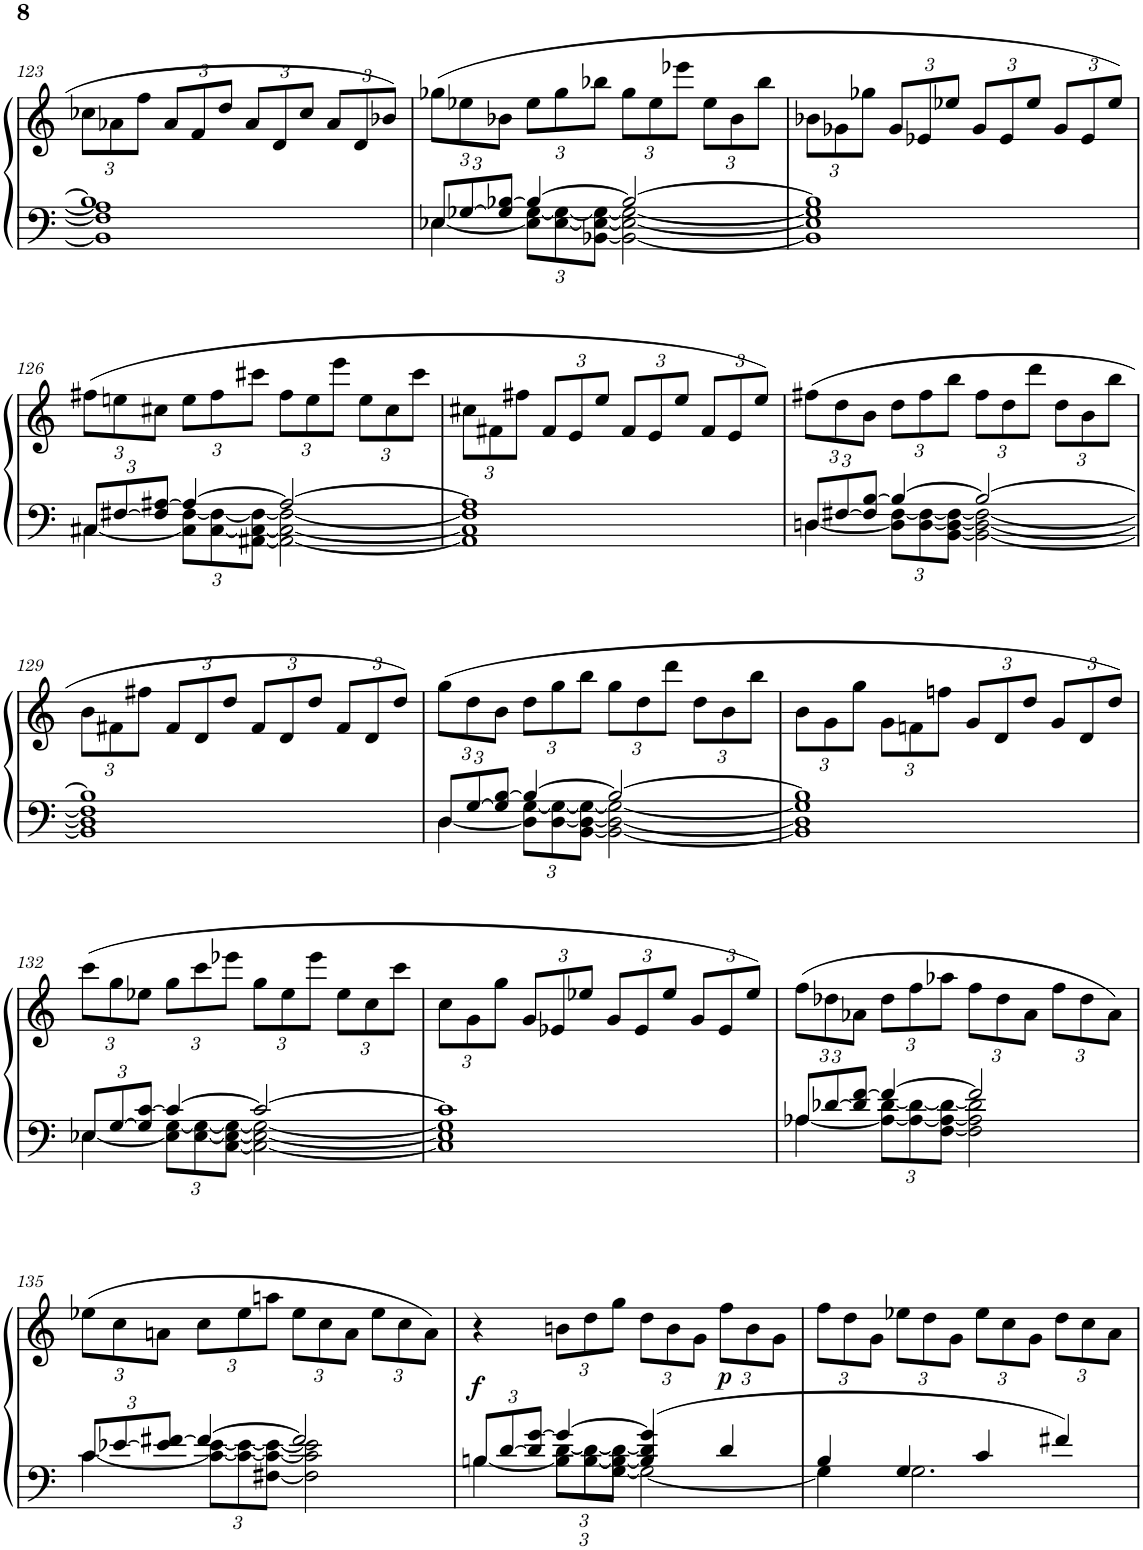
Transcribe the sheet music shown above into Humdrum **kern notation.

**kern	**kern	**dynam
*part1	*part1	*part1
*staff2	*staff1	*staff1/2
*I"Piano	*	*
*I'Pno	*	*
!!LO:PB:g=z
*clefF4	*clefG2	*
*k[]	*k[]	*
*M4/4	*M4/4	*
=123	=123	=123
*^	*	*
*	*	*Xbrackettup	*
1B-]	1BB-] 1F] 1A-]	12cc-X\L	.
.	.	12a-X\	.
.	.	12ff\J	.
.	.	12a-/L	.
.	.	12f/	.
.	.	12dd/J	.
.	.	12a-/L	.
.	.	12d/	.
.	.	12cc-/J	.
.	.	12a-/L	.
.	.	12d/	.
.	.	12b-X/J	.
=124	=124	=124	=124
*Xbrackettup	*	*	*
12E-X/L	[4E-\	(12gg-X\L	.
[12G-X/	.	12ee-X\	.
12G-/] [12B-X/J	.	12b-X\J	.
4B-/_	12E-\] [12G-\L	12ee-\L	.
.	[12E-\ 12G-\_	12gg-\	.
.	[12BB-X\ 12E-\_ 12G-\_J	12bb-X\J	.
2B-/_	2BB-\_ 2E-\_ 2G-\_	12gg-\L	.
.	.	12ee-\	.
.	.	12eee-X\J	.
.	.	12ee-\L	.
.	.	12b-\	.
.	.	12bb-\J	.
=125	=125	=125	=125
1B-]	1BB-] 1E-] 1G-]	12b-X\L	.
.	.	12g-X\	.
.	.	12gg-X\J	.
.	.	12g-/L	.
.	.	12e-X/	.
.	.	12ee-X/J	.
.	.	12g-/L	.
.	.	12e-/	.
.	.	12ee-/J	.
.	.	12g-/L	.
.	.	12e-/	.
.	.	12ee-/J)	.
!!LO:LB:g=z
=126	=126	=126	=126
12C#X/L	[4C#\	(12ff#X\L	.
[12F#X/	.	12een\	.
12F#/] [12A#X/J	.	12cc#X\J	.
4A#/_	12C#\] [12F#\L	12ee\L	.
.	[12C#\ 12F#\_	12ff#\	.
.	[12AA#X\ 12C#\_ 12F#\_J	12ccc#X\J	.
2A#/_	2AA#\_ 2C#\_ 2F#\_	12ff#\L	.
.	.	12ee\	.
.	.	12eee\J	.
.	.	12ee\L	.
.	.	12cc#\	.
.	.	12ccc#\J	.
=127	=127	=127	=127
1A#]	1AA#] 1C#] 1F#]	12cc#X\L	.
.	.	12f#X\	.
.	.	12ff#X\J	.
.	.	12f#/L	.
.	.	12e/	.
.	.	12ee/J	.
.	.	12f#/L	.
.	.	12e/	.
.	.	12ee/J	.
.	.	12f#/L	.
.	.	12e/	.
.	.	12ee/J)	.
=128	=128	=128	=128
12D/L	[4Dn\	(12ff#X\L	.
[12F#X/	.	12dd\	.
12F#/] [12B/J	.	12b\J	.
4B/_	12D\] [12F#\L	12dd\L	.
.	[12D\ 12F#\_	12ff#\	.
.	[12BB\ 12D\_ 12F#\_J	12bb\J	.
2B/_	2BB\_ 2D\_ 2F#\_	12ff#\L	.
.	.	12dd\	.
.	.	12ddd\J	.
.	.	12dd\L	.
.	.	12b\	.
.	.	12bb\J	.
!!LO:LB:g=z
=129	=129	=129	=129
1B]	1BB] 1D] 1F#]	12b\L	.
.	.	12f#X\	.
.	.	12ff#X\J	.
.	.	12f#/L	.
.	.	12d/	.
.	.	12dd/J	.
.	.	12f#/L	.
.	.	12d/	.
.	.	12dd/J	.
.	.	12f#/L	.
.	.	12d/	.
.	.	12dd/J)	.
=130	=130	=130	=130
12D/L	[4D\	(12gg\L	.
[12G/	.	12dd\	.
12G/] [12B/J	.	12b\J	.
4B/_	12D\] [12G\L	12dd\L	.
.	[12D\ 12G\_	12gg\	.
.	[12BB\ 12D\_ 12G\_J	12bb\J	.
2B/_	2BB\_ 2D\_ 2G\_	12gg\L	.
.	.	12dd\	.
.	.	12ddd\J	.
.	.	12dd\L	.
.	.	12b\	.
.	.	12bb\J	.
=131	=131	=131	=131
1B]	1BB] 1D] 1G]	12b\L	.
.	.	12g\	.
.	.	12gg\J	.
.	.	12g\L	.
.	.	12fn\	.
.	.	12ffn\J	.
.	.	12g/L	.
.	.	12d/	.
.	.	12dd/J	.
.	.	12g/L	.
.	.	12d/	.
.	.	12dd/J)	.
!!LO:LB:g=z
=132	=132	=132	=132
12E-X/L	[4E-\	(12ccc\L	.
[12G/	.	12gg\	.
12G/] [12c/J	.	12ee-X\J	.
4c/_	12E-\] [12G\L	12gg\L	.
.	[12E-\ 12G\_	12ccc\	.
.	[12C\ 12E-\_ 12G\_J	12eee-X\J	.
2c/_	2C\_ 2E-\_ 2G\_	12gg\L	.
.	.	12ee-\	.
.	.	12eee-\J	.
.	.	12ee-\L	.
.	.	12cc\	.
.	.	12ccc\J	.
=133	=133	=133	=133
1c]	1C] 1E-] 1G]	12cc\L	.
.	.	12g\	.
.	.	12gg\J	.
.	.	12g/L	.
.	.	12e-X/	.
.	.	12ee-X/J	.
.	.	12g/L	.
.	.	12e-/	.
.	.	12ee-/J	.
.	.	12g/L	.
.	.	12e-/	.
.	.	12ee-/J)	.
=134	=134	=134	=134
12A-X/L	[4A-\	(12ff\L	.
[12d-X/	.	12dd-X\	.
12d-/] [12f/J	.	12a-X\J	.
4f/_	12A-\_ [12d-\L	12dd-\L	.
.	12A-\_ 12d-\_	12ff\	.
.	[12F\ 12A-\_ 12d-\_J	12aa-X\J	.
2f/]	2F\] 2A-\] 2d-\]	12ff\L	.
.	.	12dd-\	.
.	.	12a-\J	.
.	.	12ff\L	.
.	.	12dd-\	.
.	.	12a-\J)	.
!!LO:LB:g=z
=135	=135	=135	=135
12c/L	[4c\	(12ee-X\L	.
[12e-X/	.	12cc\	.
12e-/] [12f#X/J	.	12an\J	.
4f#/_	12c\_ [12e-\L	12cc\L	.
.	12c\_ 12e-\_	12ee-\	.
.	[12F#X\ 12c\_ 12e-\_J	12aan\J	.
2f#/]	2F#\] 2c\] 2e-\]	12ee-\L	.
.	.	12cc\	.
.	.	12a\J	.
.	.	12ee-\L	.
.	.	12cc\	.
.	.	12a\J)	.
=136	=136	=136	=136
*	*^	*	*
!	!	!	!	!LO:DY:b
12B/L	[4Bn\	4ryy	4r	f
[12d/	.	.	.	.
12d/] [12g/J	.	.	.	.
4g/_	12B\] [12d\L	[12d\L	12bn\L	.
.	[12B\ 12d\_	[12B\ 12d\_	12dd\	.
.	[12G\ 12B\] 12d\]J	12B\_ 12d\_J	12gg\J	.
4g/]	2G\_	4B/] 4d/]	12dd\L	.
.	.	.	12b\	.
.	.	.	12g\J	.
!	!	!	!	!LO:DY:b
4d/	.	4ryy	12ff\L	p
.	.	.	12b\	.
.	.	.	12g\J	.
*	*v	*v	*	*
=137	=137	=137	=137
4B/	4G\]	12ff\L	.
.	.	12dd\	.
.	.	12g\J	.
4G/	2.G\	12ee-X\L	.
.	.	12dd\	.
.	.	12g\J	.
4c/	.	12ee-\L	.
.	.	12cc\	.
.	.	12g\J	.
4f#X/	.	12dd\L	.
.	.	12cc\	.
.	.	12a\J	.
*v	*v	*	*
=	=	=
*-	*-	*-
